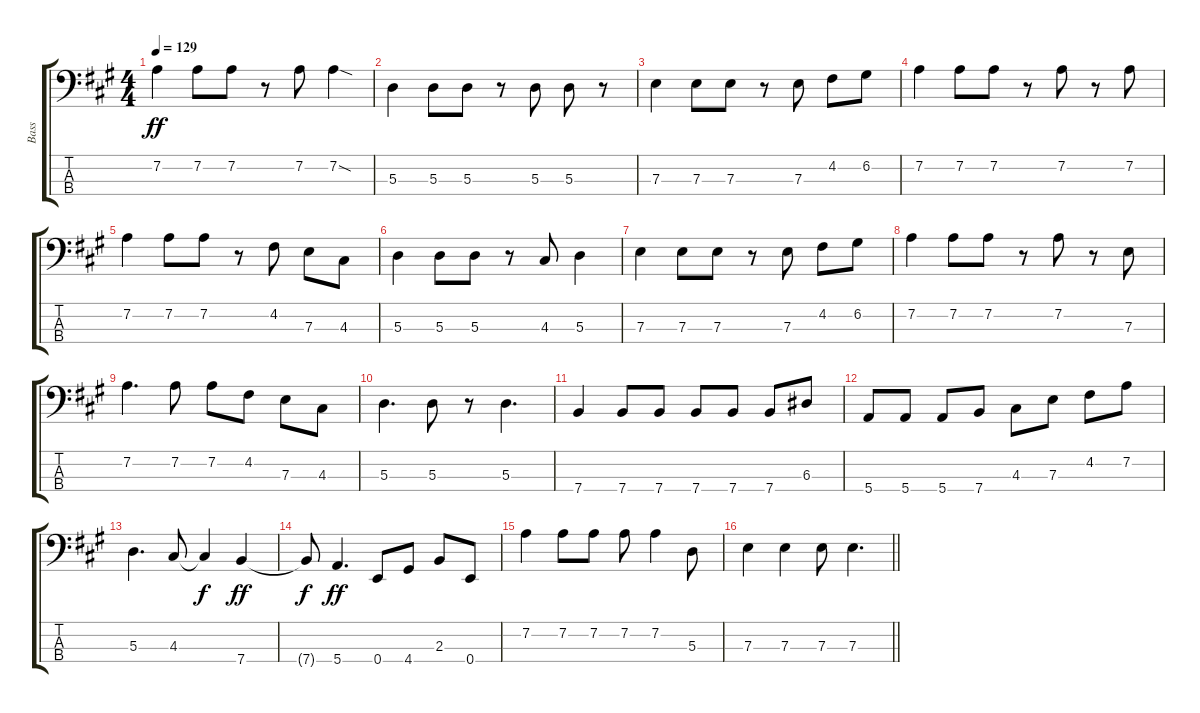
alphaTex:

\track ("Bass" "Bass") {instrument electricbassfinger}
\staff {score tabs}
\tuning (G2 D2 A1 E1) {hide}
\ts (4 4)
\tempo 129
\clef f4
\ks a
7.2.4{dy ff} 7.2.8 7.2.8 r.8 7.2.8 7.2{sod}.4 |
5.3.4 5.3.8 5.3.8 r.8 5.3.8 5.3.8 r.8 |
7.3.4 7.3.8 7.3.8 r.8 7.3.8 4.2.8 6.2.8 |
7.2.4 7.2.8 7.2.8 r.8 7.2.8 r.8 7.2.8 |
7.2.4 7.2.8 7.2.8 r.8 4.2.8 7.3.8 4.3.8 |
5.3.4 5.3.8 5.3.8 r.8 4.3.8 5.3.4 |
7.3.4 7.3.8 7.3.8 r.8 7.3.8 4.2.8 6.2.8 |
7.2.4 7.2.8 7.2.8 r.8 7.2.8 r.8 7.3.8 |
7.2.4{d} 7.2.8 7.2.8 4.2.8 7.3.8 4.3.8 |
5.3.4{d} 5.3.8 r.8 5.3.4{d} |
7.4.4 7.4.8 7.4.8 7.4.8 7.4.8 7.4.8 6.3.8 |
5.4.8 5.4.8 5.4.8 7.4.8 4.3.8 7.3.8 4.2.8 7.2.8 |
5.3.4{d} 4.3.8 4.3{t}.4{dy f} 7.4.4{dy ff} |
7.4{t}.8{dy f} 5.4.4{d dy ff} 0.4.8 4.4.8 2.3.8 0.4.8 |
7.2.4 7.2.8 7.2.8 7.2.8 7.2.4 5.3.8 |
\barLineRight lightlight
7.3.4 7.3.4 7.3.8 7.3.4{d}
